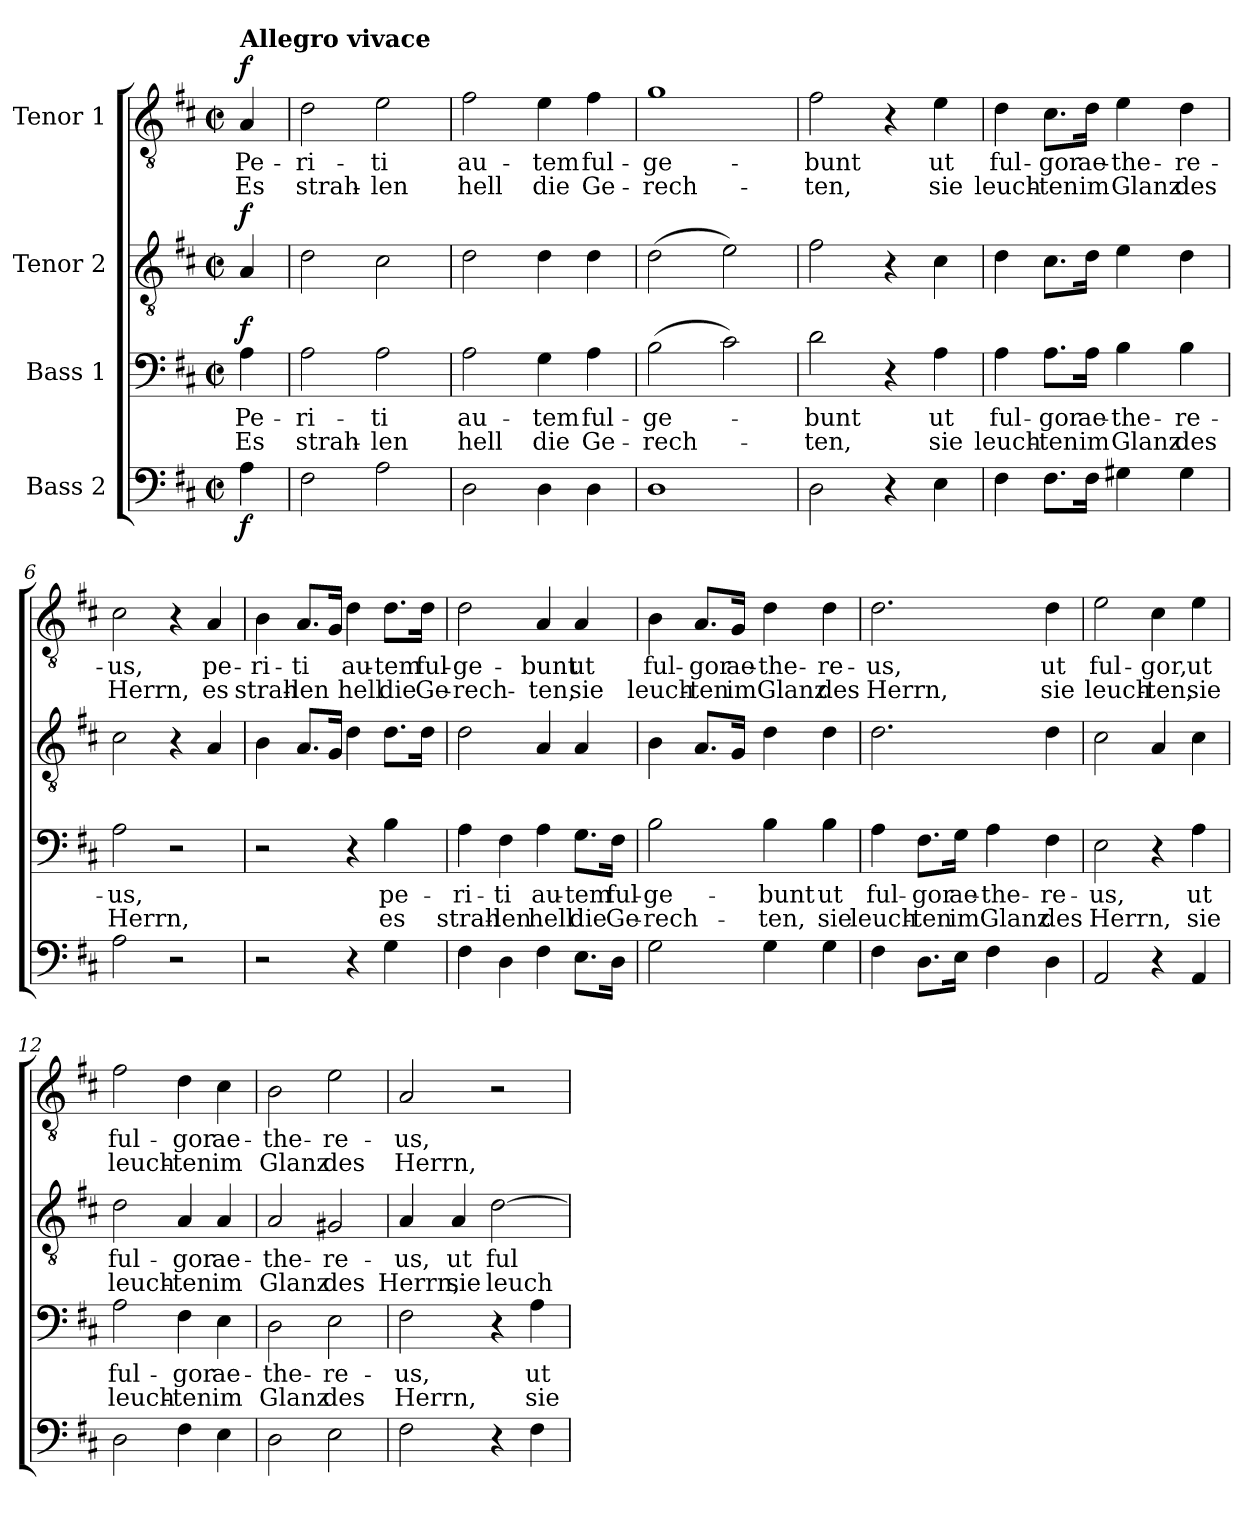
**kern	**dynam	**kern	**text	**text	**dynam	**kern	**text	**text	**dynam	**kern	**text	**text	**dynam
*part4	*part4	*part3	*part3	*part3	*part3	*part2	*part2	*part2	*part2	*part1	*part1	*part1	*part1
*staff4	*staff4	*staff3	*staff3	*staff3	*staff3	*staff2	*staff2	*staff2	*staff2	*staff1	*staff1	*staff1	*staff1
*I"Bass 2	*	*I"Bass 1	*	*	*	*I"Tenor 2	*	*	*	*I"Tenor 1	*	*	*
*clefF4	*	*clefF4	*	*	*	*clefGv2	*	*	*	*clefGv2	*	*	*
*k[f#c#]	*	*k[f#c#]	*	*	*	*k[f#c#]	*	*	*	*k[f#c#]	*	*	*
*M2/2	*	*M2/2	*	*	*	*M2/2	*	*	*	*M2/2	*	*	*
*met(c|)	*	*met(c|)	*	*	*	*met(c|)	*	*	*	*met(c|)	*	*	*
*MM192	*	*MM192	*	*	*	*MM192	*	*	*	*MM192	*	*	*
=	=	=	=	=	=	=	=	=	=	=	=	=	=
!	!	!	!	!	!	!	!	!	!	!LO:TX:a:B:t=Allegro vivace	!	!	!
!	!LO:DY:b	!	!LO:LY:b	!LO:LY:b	!LO:DY:b	!	!	!	!LO:DY:b	!	!LO:LY:b	!LO:LY:b	!LO:DY:b
4A\	f	4A\	Pe-	Es	f	4A/	.	.	f	4A/	Pe-	Es	f
=1	=1	=1	=1	=1	=1	=1	=1	=1	=1	=1	=1	=1	=1
!	!	!	!LO:LY:b	!LO:LY:b	!	!	!	!	!	!	!LO:LY:b	!LO:LY:b	!
2F#\	.	2A\	-ri-	strah-	.	2d\	.	.	.	2d\	-ri-	strah-	.
!	!	!	!LO:LY:b	!LO:LY:b	!	!	!	!	!	!	!LO:LY:b	!LO:LY:b	!
2A\	.	2A\	-ti	-len	.	2c#\	.	.	.	2e\	-ti	-len	.
=2	=2	=2	=2	=2	=2	=2	=2	=2	=2	=2	=2	=2	=2
!	!	!	!LO:LY:b	!LO:LY:b	!	!	!	!	!	!	!LO:LY:b	!LO:LY:b	!
2D\	.	2A\	au-	hell	.	2d\	.	.	.	2f#\	au-	hell	.
!	!	!	!LO:LY:b	!LO:LY:b	!	!	!	!	!	!	!LO:LY:b	!LO:LY:b	!
4D\	.	4G\	-tem	die	.	4d\	.	.	.	4e\	-tem	die	.
!	!	!	!LO:LY:b	!LO:LY:b	!	!	!	!	!	!	!LO:LY:b	!LO:LY:b	!
4D\	.	4A\	ful-	Ge-	.	4d\	.	.	.	4f#\	ful-	Ge-	.
=3	=3	=3	=3	=3	=3	=3	=3	=3	=3	=3	=3	=3	=3
!	!	!	!LO:LY:b	!LO:LY:b	!	!	!	!	!	!	!LO:LY:b	!LO:LY:b	!
1D	.	(>2B\	-ge-	-rech-	.	(>2d\	.	.	.	1g	-ge-	-rech-	.
.	.	2c#\)	.	.	.	2e\)	.	.	.	.	.	.	.
=4	=4	=4	=4	=4	=4	=4	=4	=4	=4	=4	=4	=4	=4
!	!	!	!LO:LY:b	!LO:LY:b	!	!	!	!	!	!	!LO:LY:b	!LO:LY:b	!
2D\	.	2d\	-bunt	-ten,	.	2f#\	.	.	.	2f#\	-bunt	-ten,	.
4r	.	4r	.	.	.	4r	.	.	.	4r	.	.	.
!	!	!	!LO:LY:b	!LO:LY:b	!	!	!	!	!	!	!LO:LY:b	!LO:LY:b	!
4E\	.	4A\	ut	sie	.	4c#\	.	.	.	4e\	ut	sie	.
=5	=5	=5	=5	=5	=5	=5	=5	=5	=5	=5	=5	=5	=5
!	!	!	!LO:LY:b	!LO:LY:b	!	!	!	!	!	!	!LO:LY:b	!LO:LY:b	!
4F#\	.	4A\	ful-	leuch-	.	4d\	.	.	.	4d\	ful-	leuch-	.
!	!	!	!LO:LY:b	!LO:LY:b	!	!	!	!	!	!	!LO:LY:b	!LO:LY:b	!
8.F#\L	.	8.A\L	-gor	-ten	.	8.c#\L	.	.	.	8.c#\L	-gor	-ten	.
!	!	!	!LO:LY:b	!LO:LY:b	!	!	!	!	!	!	!LO:LY:b	!LO:LY:b	!
16F#\Jk	.	16A\Jk	ae-	im	.	16d\Jk	.	.	.	16d\Jk	ae-	im	.
!	!	!	!LO:LY:b	!LO:LY:b	!	!	!	!	!	!	!LO:LY:b	!LO:LY:b	!
4G#X\	.	4B\	-the-	Glanz	.	4e\	.	.	.	4e\	-the-	Glanz	.
!	!	!	!LO:LY:b	!LO:LY:b	!	!	!	!	!	!	!LO:LY:b	!LO:LY:b	!
4G#\	.	4B\	-re-	des	.	4d\	.	.	.	4d\	-re-	des	.
=6	=6	=6	=6	=6	=6	=6	=6	=6	=6	=6	=6	=6	=6
!	!	!	!LO:LY:b	!LO:LY:b	!	!	!	!	!	!	!LO:LY:b	!LO:LY:b	!
2A\	.	2A\	-us,	Herrn,	.	2c#\	.	.	.	2c#\	-us,	Herrn,	.
2r	.	2r	.	.	.	4r	.	.	.	4r	.	.	.
!	!	!	!	!	!	!	!	!	!	!	!LO:LY:b	!LO:LY:b	!
.	.	.	.	.	.	4A/	.	.	.	4A/	pe-	es	.
!!LO:LB:g=z
=7	=7	=7	=7	=7	=7	=7	=7	=7	=7	=7	=7	=7	=7
!	!	!	!	!	!	!	!	!	!	!	!LO:LY:b	!LO:LY:b	!
2r	.	2r	.	.	.	4B\	.	.	.	4B\	-ri-	strah-	.
!	!	!	!	!	!	!	!	!	!	!	!LO:LY:b	!LO:LY:b	!
.	.	.	.	.	.	8.A/L	.	.	.	8.A/L	-ti	-len	.
.	.	.	.	.	.	16G/Jk	.	.	.	16G/Jk	.	.	.
!	!	!	!	!	!	!	!	!	!	!	!LO:LY:b	!LO:LY:b	!
4r	.	4r	.	.	.	4d\	.	.	.	4d\	au-	hell	.
!	!	!	!LO:LY:b	!LO:LY:b	!	!	!	!	!	!	!LO:LY:b	!LO:LY:b	!
4G\	.	4B\	pe-	es	.	8.d\L	.	.	.	8.d\L	-tem	die	.
!	!	!	!	!	!	!	!	!	!	!	!LO:LY:b	!LO:LY:b	!
.	.	.	.	.	.	16d\Jk	.	.	.	16d\Jk	ful-	Ge-	.
=8	=8	=8	=8	=8	=8	=8	=8	=8	=8	=8	=8	=8	=8
!	!	!	!LO:LY:b	!LO:LY:b	!	!	!	!	!	!	!LO:LY:b	!LO:LY:b	!
4F#\	.	4A\	-ri-	strah-	.	2d\	.	.	.	2d\	-ge-	-rech-	.
!	!	!	!LO:LY:b	!LO:LY:b	!	!	!	!	!	!	!	!	!
4D\	.	4F#\	-ti	-len	.	.	.	.	.	.	.	.	.
!	!	!	!LO:LY:b	!LO:LY:b	!	!	!	!	!	!	!LO:LY:b	!LO:LY:b	!
4F#\	.	4A\	au-	hell	.	4A/	.	.	.	4A/	-bunt	-ten,	.
!	!	!	!LO:LY:b	!LO:LY:b	!	!	!	!	!	!	!LO:LY:b	!LO:LY:b	!
8.E\L	.	8.G\L	-tem	die	.	4A/	.	.	.	4A/	ut	sie	.
!	!	!	!LO:LY:b	!LO:LY:b	!	!	!	!	!	!	!	!	!
16D\Jk	.	16F#\Jk	ful-	Ge-	.	.	.	.	.	.	.	.	.
=9	=9	=9	=9	=9	=9	=9	=9	=9	=9	=9	=9	=9	=9
!	!	!	!LO:LY:b	!LO:LY:b	!	!	!	!	!	!	!LO:LY:b	!LO:LY:b	!
2G\	.	2B\	-ge-	-rech-	.	4B\	.	.	.	4B\	ful-	leuch-	.
!	!	!	!	!	!	!	!	!	!	!	!LO:LY:b	!LO:LY:b	!
.	.	.	.	.	.	8.A/L	.	.	.	8.A/L	-gor	-ten	.
!	!	!	!	!	!	!	!	!	!	!	!LO:LY:b	!LO:LY:b	!
.	.	.	.	.	.	16G/Jk	.	.	.	16G/Jk	ae-	im	.
!	!	!	!LO:LY:b	!LO:LY:b	!	!	!	!	!	!	!LO:LY:b	!LO:LY:b	!
4G\	.	4B\	-bunt	-ten,	.	4d\	.	.	.	4d\	-the-	Glanz	.
!	!	!	!LO:LY:b	!LO:LY:b	!	!	!	!	!	!	!LO:LY:b	!LO:LY:b	!
4G\	.	4B\	ut	sie	.	4d\	.	.	.	4d\	-re-	des	.
=10	=10	=10	=10	=10	=10	=10	=10	=10	=10	=10	=10	=10	=10
!	!	!	!LO:LY:b	!LO:LY:b	!	!	!	!	!	!	!LO:LY:b	!LO:LY:b	!
4F#\	.	4A\	ful-	leuch-	.	2.d\	.	.	.	2.d\	-us,	Herrn,	.
!	!	!	!LO:LY:b	!LO:LY:b	!	!	!	!	!	!	!	!	!
8.D\L	.	8.F#\L	-gor	-ten	.	.	.	.	.	.	.	.	.
!	!	!	!LO:LY:b	!LO:LY:b	!	!	!	!	!	!	!	!	!
16E\Jk	.	16G\Jk	ae-	im	.	.	.	.	.	.	.	.	.
!	!	!	!LO:LY:b	!LO:LY:b	!	!	!	!	!	!	!	!	!
4F#\	.	4A\	-the-	Glanz	.	.	.	.	.	.	.	.	.
!	!	!	!LO:LY:b	!LO:LY:b	!	!	!	!	!	!	!LO:LY:b	!LO:LY:b	!
4D\	.	4F#\	-re-	des	.	4d\	.	.	.	4d\	ut	sie	.
!!LO:LB:g=z
=11	=11	=11	=11	=11	=11	=11	=11	=11	=11	=11	=11	=11	=11
!	!	!	!LO:LY:b	!LO:LY:b	!	!	!	!	!	!	!LO:LY:b	!LO:LY:b	!
2AA/	.	2E\	-us,	Herrn,	.	2c#\	.	.	.	2e\	ful-	leuch-	.
!	!	!	!	!	!	!	!	!	!	!	!LO:LY:b	!LO:LY:b	!
4r	.	4r	.	.	.	4A/	.	.	.	4c#\	-gor,	-ten,	.
!	!	!	!LO:LY:b	!LO:LY:b	!	!	!	!	!	!	!LO:LY:b	!LO:LY:b	!
4AA/	.	4A\	ut	sie	.	4c#\	.	.	.	4e\	ut	sie	.
!!LO:PB:g=z
=12	=12	=12	=12	=12	=12	=12	=12	=12	=12	=12	=12	=12	=12
!	!	!	!LO:LY:b	!LO:LY:b	!	!	!LO:LY:b	!LO:LY:b	!	!	!LO:LY:b	!LO:LY:b	!
2D\	.	2A\	ful-	leuch-	.	2d\	ful-	leuch-	.	2f#\	ful-	leuch-	.
!	!	!	!LO:LY:b	!LO:LY:b	!	!	!LO:LY:b	!LO:LY:b	!	!	!LO:LY:b	!LO:LY:b	!
4F#\	.	4F#\	-gor	-ten	.	4A/	-gor	-ten	.	4d\	-gor	-ten	.
!	!	!	!LO:LY:b	!LO:LY:b	!	!	!LO:LY:b	!LO:LY:b	!	!	!LO:LY:b	!LO:LY:b	!
4E\	.	4E\	ae-	im	.	4A/	ae-	im	.	4c#\	ae-	im	.
=13	=13	=13	=13	=13	=13	=13	=13	=13	=13	=13	=13	=13	=13
!	!	!	!LO:LY:b	!LO:LY:b	!	!	!LO:LY:b	!LO:LY:b	!	!	!LO:LY:b	!LO:LY:b	!
2D\	.	2D\	-the-	Glanz	.	2A/	-the-	Glanz	.	2B\	-the-	Glanz	.
!	!	!	!LO:LY:b	!LO:LY:b	!	!	!LO:LY:b	!LO:LY:b	!	!	!LO:LY:b	!LO:LY:b	!
2E\	.	2E\	-re-	des	.	2G#X/	-re-	des	.	2e\	-re-	des	.
=14	=14	=14	=14	=14	=14	=14	=14	=14	=14	=14	=14	=14	=14
!	!	!	!LO:LY:b	!LO:LY:b	!	!	!LO:LY:b	!LO:LY:b	!	!	!LO:LY:b	!LO:LY:b	!
2F#\	.	2F#\	-us,	Herrn,	.	4A/	-us,	Herrn,	.	2A/	-us,	Herrn,	.
!	!	!	!	!	!	!	!LO:LY:b	!LO:LY:b	!	!	!	!	!
.	.	.	.	.	.	4A/	ut	sie	.	.	.	.	.
!	!	!	!	!	!	!	!LO:LY:b	!LO:LY:b	!	!	!	!	!
4r	.	4r	.	.	.	[2d\	ful-	leuch-	.	2r	.	.	.
!	!	!	!LO:LY:b	!LO:LY:b	!	!	!	!	!	!	!	!	!
4F#\	.	4A\	ut	sie	.	.	.	.	.	.	.	.	.
=	=	=	=	=	=	=	=	=	=	=	=	=	=
*-	*-	*-	*-	*-	*-	*-	*-	*-	*-	*-	*-	*-	*-
